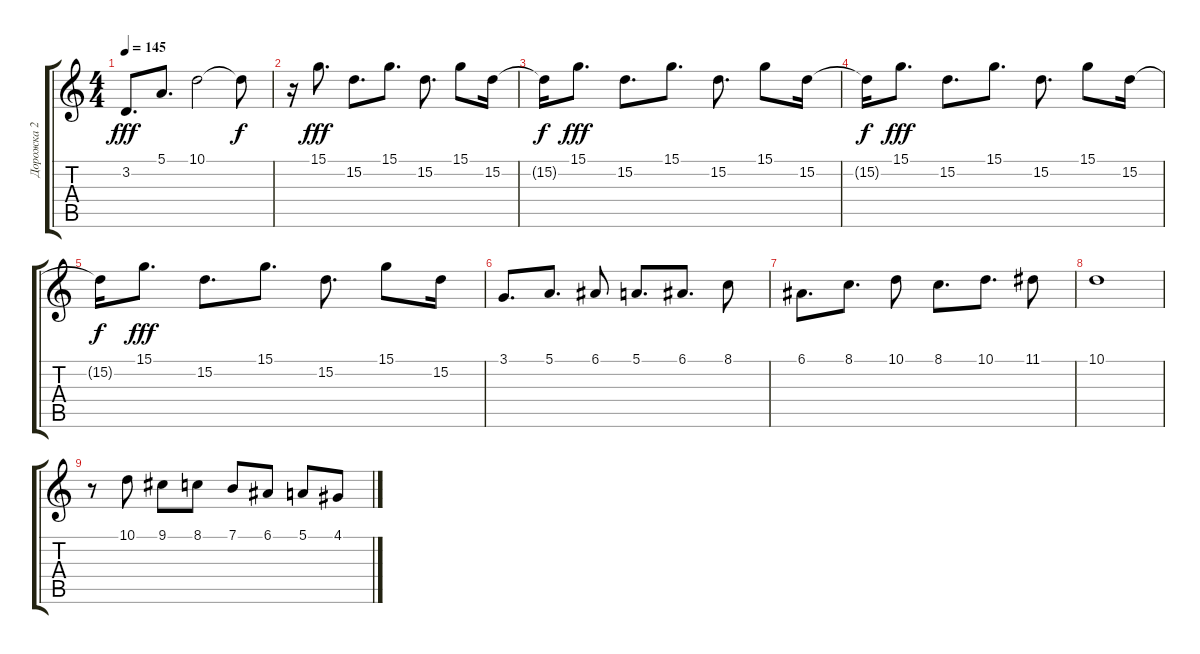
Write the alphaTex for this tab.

\track ("Дорожка 2" "Дорожка 2") {instrument lead2sawtooth}
\staff {score tabs}
\tuning (E4 B3 G3 D3 A2 E2) {hide}
\ts (4 4)
\tempo 145
\clef g2
\ks c
3.2.8{d dy fff} 5.1.8{d} 10.1.2 10.1{t}.8{dy f} |
r.16 15.1.8{d dy fff volume 12} 15.2.8{d volume 7} 15.1.8{d} 15.2.8{d} 15.1.8 15.2.16 |
15.2{t}.16{dy f} 15.1.8{d dy fff volume 12} 15.2.8{d volume 7} 15.1.8{d} 15.2.8{d} 15.1.8 15.2.16 |
15.2{t}.16{dy f} 15.1.8{d dy fff volume 12} 15.2.8{d volume 7} 15.1.8{d} 15.2.8{d} 15.1.8 15.2.16 |
15.2{t}.16{dy f} 15.1.8{d dy fff volume 12} 15.2.8{d volume 7} 15.1.8{d} 15.2.8{d} 15.1.8 15.2.16 |
3.1.8{d volume 12} 5.1.8{d} 6.1.8 5.1.8{d} 6.1.8{d} 8.1.8 |
6.1.8{d} 8.1.8{d} 10.1.8 8.1.8{d} 10.1.8{d} 11.1.8 |
10.1.1 |
r.8 10.1.8 9.1.8 8.1.8 7.1.8 6.1.8 5.1.8 4.1.8
